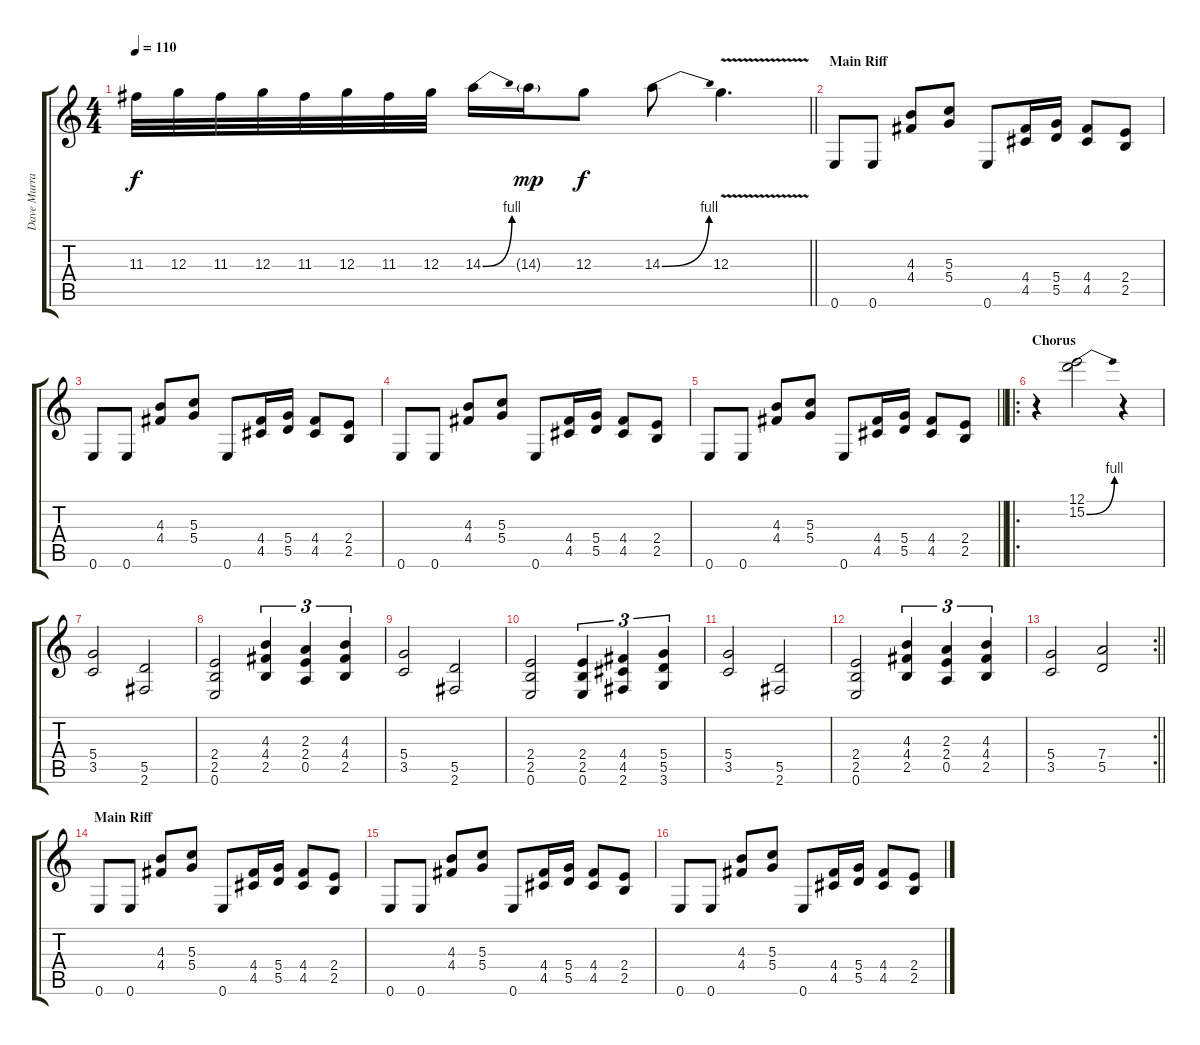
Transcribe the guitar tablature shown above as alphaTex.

\track ("Dave Murray : (Distortion)" "Dave Murra") {instrument distortionguitar}
\staff {score tabs}
\tuning (E4 B3 G3 D3 A2 E2) {hide}
\ts (4 4)
\tempo 110
\clef g2
\barLineRight lightlight
\ks c
11.3.32{dy f} 12.3.32 11.3.32 12.3.32 11.3.32 12.3.32 11.3.32 12.3.32 14.3{be (bend 0 0 60 4)}.16 14.3{g}.16{dy mp} 12.3.8{dy f} 14.3{be (bend 0 0 60 4)}.8 12.3{v}.4{d} |
\section ("" "Main Riff")
0.6.8 0.6.8 (4.3 4.4).8 (5.3 5.4).8 0.6.8 (4.4 4.5).16 (5.4 5.5).16 (4.4 4.5).8 (2.4 2.5).8 |
0.6.8 0.6.8 (4.3 4.4).8 (5.3 5.4).8 0.6.8 (4.4 4.5).16 (5.4 5.5).16 (4.4 4.5).8 (2.4 2.5).8 |
0.6.8 0.6.8 (4.3 4.4).8 (5.3 5.4).8 0.6.8 (4.4 4.5).16 (5.4 5.5).16 (4.4 4.5).8 (2.4 2.5).8 |
\barLineRight lightlight
0.6.8 0.6.8 (4.3 4.4).8 (5.3 5.4).8 0.6.8 (4.4 4.5).16 (5.4 5.5).16 (4.4 4.5).8 (2.4 2.5).8 |
\ro
\section ("" "Chorus")
r.4 (12.1 15.2{be (bend 0 0 60 4)}).2 r.4 |
(5.4 3.5).2 (5.5 2.6).2 |
(2.4 2.5 0.6).2 (4.3 4.4 2.5).4{tu (3 2)} (2.3 2.4 0.5).4{tu (3 2)} (4.3 4.4 2.5).4{tu (3 2)} |
(5.4 3.5).2 (5.5 2.6).2 |
(2.4 2.5 0.6).2 (2.4 2.5 0.6).4{tu (3 2)} (4.4 4.5 2.6).4{tu (3 2)} (5.4 5.5 3.6).4{tu (3 2)} |
(5.4 3.5).2 (5.5 2.6).2 |
(2.4 2.5 0.6).2 (4.3 4.4 2.5).4{tu (3 2)} (2.3 2.4 0.5).4{tu (3 2)} (4.3 4.4 2.5).4{tu (3 2)} |
\rc 2
\barLineRight lightlight
(5.4 3.5).2 (7.4 5.5).2 |
\section ("" "Main Riff")
0.6.8 0.6.8 (4.3 4.4).8 (5.3 5.4).8 0.6.8 (4.4 4.5).16 (5.4 5.5).16 (4.4 4.5).8 (2.4 2.5).8 |
0.6.8 0.6.8 (4.3 4.4).8 (5.3 5.4).8 0.6.8 (4.4 4.5).16 (5.4 5.5).16 (4.4 4.5).8 (2.4 2.5).8 |
0.6.8 0.6.8 (4.3 4.4).8 (5.3 5.4).8 0.6.8 (4.4 4.5).16 (5.4 5.5).16 (4.4 4.5).8 (2.4 2.5).8
